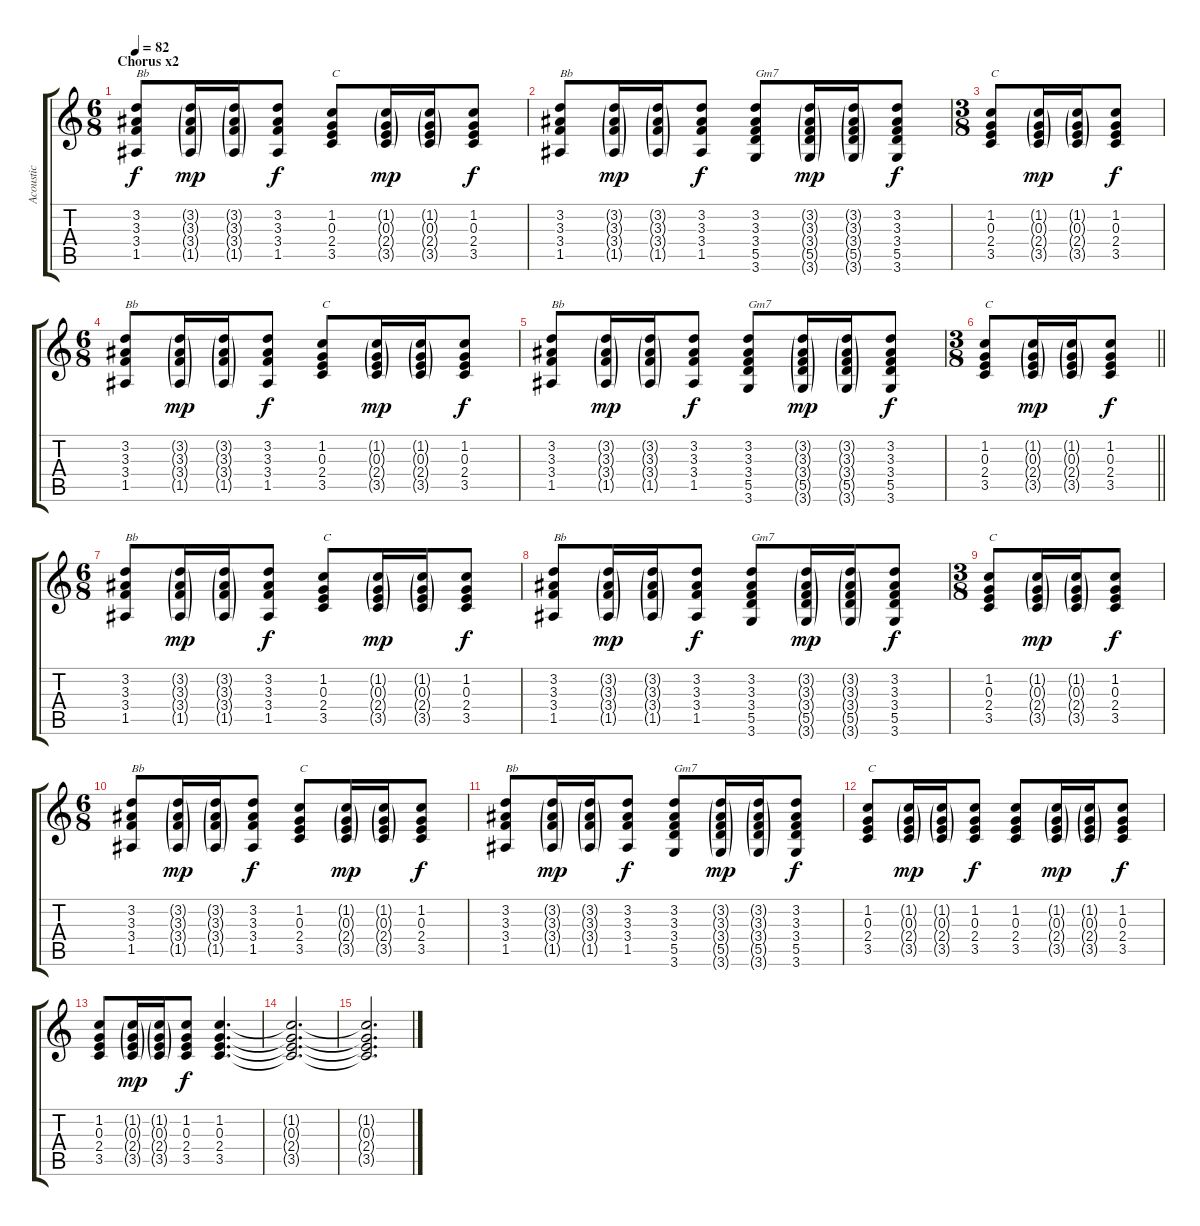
\track ("Acoustic" "Acoustic") {instrument acousticguitarsteel}
\staff {score tabs}
\tuning (E4 B3 G3 D3 A2 E2) {hide}
\ts (6 8)
\section ("" "Chorus x2")
\tempo 82
\clef g2
\ks c
(3.2 3.3 3.4 1.5).8{txt "Bb" dy f} (3.2{g} 3.3{g} 3.4{g} 1.5{g}).16{dy mp} (3.2{g} 3.3{g} 3.4{g} 1.5{g}).16 (3.2 3.3 3.4 1.5).8{dy f} (1.2 0.3 2.4 3.5).8{txt "C"} (1.2{g} 0.3{g} 2.4{g} 3.5{g}).16{dy mp} (1.2{g} 0.3{g} 2.4{g} 3.5{g}).16 (1.2 0.3 2.4 3.5).8{dy f} |
(3.2 3.3 3.4 1.5).8{txt "Bb"} (3.2{g} 3.3{g} 3.4{g} 1.5{g}).16{dy mp} (3.2{g} 3.3{g} 3.4{g} 1.5{g}).16 (3.2 3.3 3.4 1.5).8{dy f} (3.2 3.3 3.4 5.5 3.6).8{txt "Gm7"} (3.2{g} 3.3{g} 3.4{g} 5.5{g} 3.6{g}).16{dy mp} (3.2{g} 3.3{g} 3.4{g} 5.5{g} 3.6{g}).16 (3.2 3.3 3.4 5.5 3.6).8{dy f} |
\ts (3 8)
(1.2 0.3 2.4 3.5).8{txt "C"} (1.2{g} 0.3{g} 2.4{g} 3.5{g}).16{dy mp} (1.2{g} 0.3{g} 2.4{g} 3.5{g}).16 (1.2 0.3 2.4 3.5).8{dy f} |
\ts (6 8)
(3.2 3.3 3.4 1.5).8{txt "Bb"} (3.2{g} 3.3{g} 3.4{g} 1.5{g}).16{dy mp} (3.2{g} 3.3{g} 3.4{g} 1.5{g}).16 (3.2 3.3 3.4 1.5).8{dy f} (1.2 0.3 2.4 3.5).8{txt "C"} (1.2{g} 0.3{g} 2.4{g} 3.5{g}).16{dy mp} (1.2{g} 0.3{g} 2.4{g} 3.5{g}).16 (1.2 0.3 2.4 3.5).8{dy f} |
(3.2 3.3 3.4 1.5).8{txt "Bb"} (3.2{g} 3.3{g} 3.4{g} 1.5{g}).16{dy mp} (3.2{g} 3.3{g} 3.4{g} 1.5{g}).16 (3.2 3.3 3.4 1.5).8{dy f} (3.2 3.3 3.4 5.5 3.6).8{txt "Gm7"} (3.2{g} 3.3{g} 3.4{g} 5.5{g} 3.6{g}).16{dy mp} (3.2{g} 3.3{g} 3.4{g} 5.5{g} 3.6{g}).16 (3.2 3.3 3.4 5.5 3.6).8{dy f} |
\ts (3 8)
\barLineRight lightlight
(1.2 0.3 2.4 3.5).8{txt "C"} (1.2{g} 0.3{g} 2.4{g} 3.5{g}).16{dy mp} (1.2{g} 0.3{g} 2.4{g} 3.5{g}).16 (1.2 0.3 2.4 3.5).8{dy f} |
\ts (6 8)
\section ("" "")
(3.2 3.3 3.4 1.5).8{txt "Bb"} (3.2{g} 3.3{g} 3.4{g} 1.5{g}).16{dy mp} (3.2{g} 3.3{g} 3.4{g} 1.5{g}).16 (3.2 3.3 3.4 1.5).8{dy f} (1.2 0.3 2.4 3.5).8{txt "C"} (1.2{g} 0.3{g} 2.4{g} 3.5{g}).16{dy mp} (1.2{g} 0.3{g} 2.4{g} 3.5{g}).16 (1.2 0.3 2.4 3.5).8{dy f} |
(3.2 3.3 3.4 1.5).8{txt "Bb"} (3.2{g} 3.3{g} 3.4{g} 1.5{g}).16{dy mp} (3.2{g} 3.3{g} 3.4{g} 1.5{g}).16 (3.2 3.3 3.4 1.5).8{dy f} (3.2 3.3 3.4 5.5 3.6).8{txt "Gm7"} (3.2{g} 3.3{g} 3.4{g} 5.5{g} 3.6{g}).16{dy mp} (3.2{g} 3.3{g} 3.4{g} 5.5{g} 3.6{g}).16 (3.2 3.3 3.4 5.5 3.6).8{dy f} |
\ts (3 8)
(1.2 0.3 2.4 3.5).8{txt "C"} (1.2{g} 0.3{g} 2.4{g} 3.5{g}).16{dy mp} (1.2{g} 0.3{g} 2.4{g} 3.5{g}).16 (1.2 0.3 2.4 3.5).8{dy f} |
\ts (6 8)
(3.2 3.3 3.4 1.5).8{txt "Bb"} (3.2{g} 3.3{g} 3.4{g} 1.5{g}).16{dy mp} (3.2{g} 3.3{g} 3.4{g} 1.5{g}).16 (3.2 3.3 3.4 1.5).8{dy f} (1.2 0.3 2.4 3.5).8{txt "C"} (1.2{g} 0.3{g} 2.4{g} 3.5{g}).16{dy mp} (1.2{g} 0.3{g} 2.4{g} 3.5{g}).16 (1.2 0.3 2.4 3.5).8{dy f} |
(3.2 3.3 3.4 1.5).8{txt "Bb"} (3.2{g} 3.3{g} 3.4{g} 1.5{g}).16{dy mp} (3.2{g} 3.3{g} 3.4{g} 1.5{g}).16 (3.2 3.3 3.4 1.5).8{dy f} (3.2 3.3 3.4 5.5 3.6).8{txt "Gm7"} (3.2{g} 3.3{g} 3.4{g} 5.5{g} 3.6{g}).16{dy mp} (3.2{g} 3.3{g} 3.4{g} 5.5{g} 3.6{g}).16 (3.2 3.3 3.4 5.5 3.6).8{dy f} |
(1.2 0.3 2.4 3.5).8{txt "C"} (1.2{g} 0.3{g} 2.4{g} 3.5{g}).16{dy mp} (1.2{g} 0.3{g} 2.4{g} 3.5{g}).16 (1.2 0.3 2.4 3.5).8{dy f} (1.2 0.3 2.4 3.5).8 (1.2{g} 0.3{g} 2.4{g} 3.5{g}).16{dy mp} (1.2{g} 0.3{g} 2.4{g} 3.5{g}).16 (1.2 0.3 2.4 3.5).8{dy f} |
(1.2 0.3 2.4 3.5).8 (1.2{g} 0.3{g} 2.4{g} 3.5{g}).16{dy mp} (1.2{g} 0.3{g} 2.4{g} 3.5{g}).16 (1.2 0.3 2.4 3.5).8{dy f} (1.2 0.3 2.4 3.5).4{d} |
(1.2{t} 0.3{t} 2.4{t} 3.5{t}).2{d} |
(1.2{t} 0.3{t} 2.4{t} 3.5{t}).2{d}
